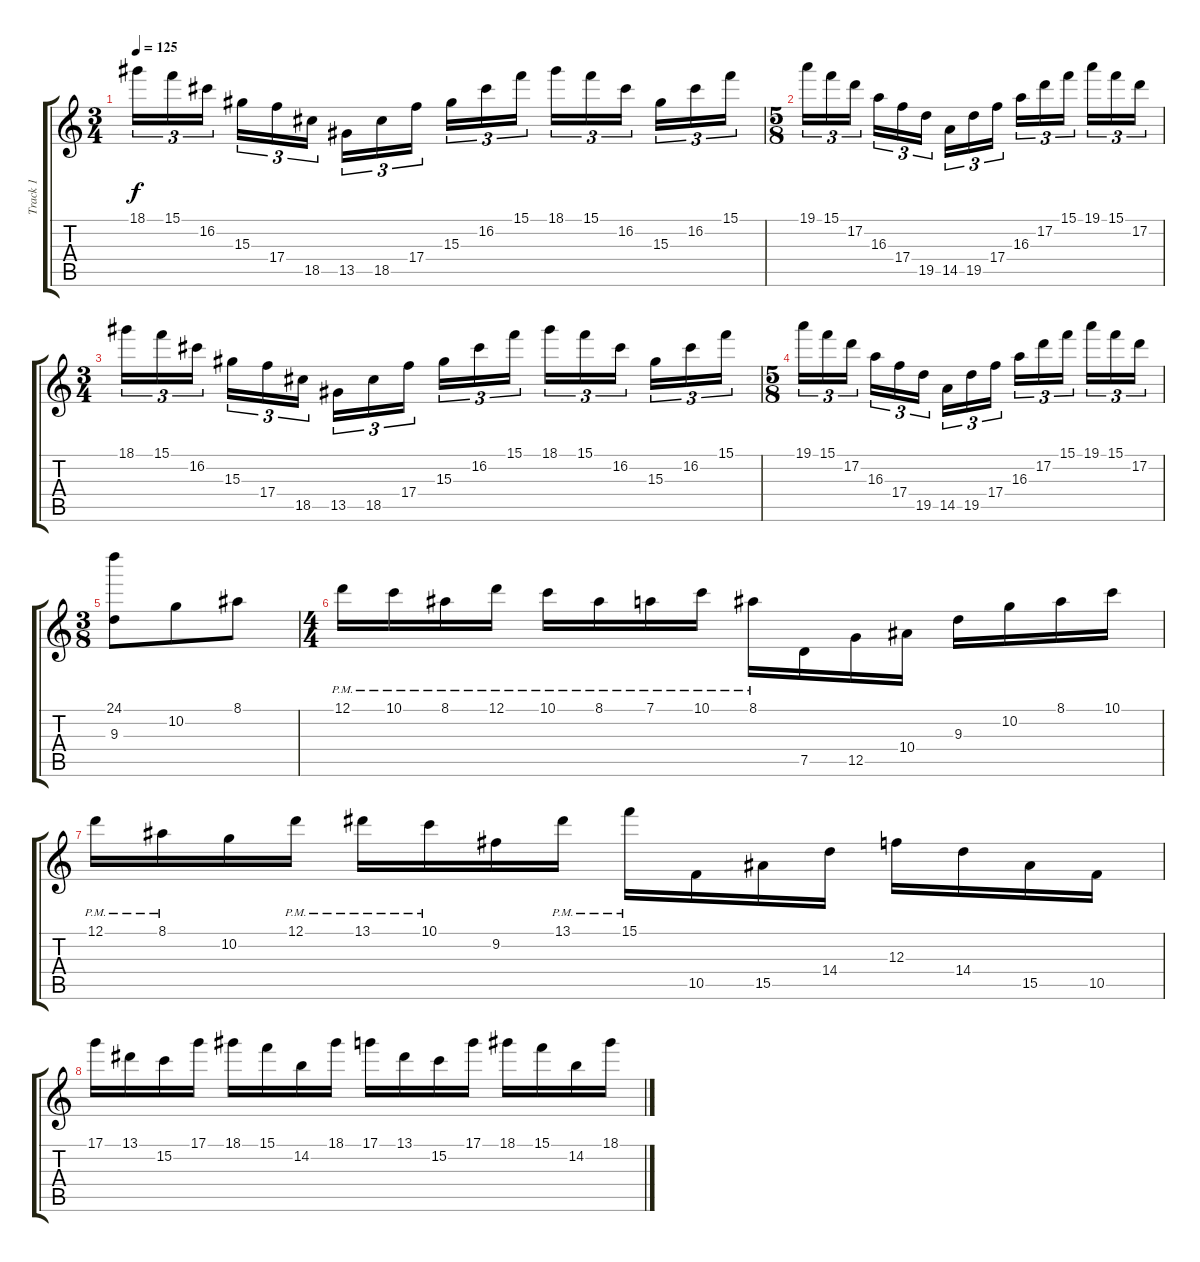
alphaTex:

\track ("Track 1" "Track 1") {instrument distortionguitar}
\staff {score tabs}
\tuning (D4 A3 F3 C3 G2 D2) {hide}
\ts (3 4)
\tempo 125
\clef g2
\ks c
18.1.16{tu (3 2) dy f} 15.1.16{tu (3 2)} 16.2.16{tu (3 2) beam splitsecondary} 15.3.16{tu (3 2)} 17.4.16{tu (3 2)} 18.5.16{tu (3 2)} 13.5.16{tu (3 2)} 18.5.16{tu (3 2)} 17.4.16{tu (3 2) beam splitsecondary} 15.3.16{tu (3 2)} 16.2.16{tu (3 2)} 15.1.16{tu (3 2)} 18.1.16{tu (3 2)} 15.1.16{tu (3 2)} 16.2.16{tu (3 2) beam splitsecondary} 15.3.16{tu (3 2)} 16.2.16{tu (3 2)} 15.1.16{tu (3 2)} |
\ts (5 8)
19.1.16{tu (3 2)} 15.1.16{tu (3 2)} 17.2.16{tu (3 2)} 16.3.16{tu (3 2)} 17.4.16{tu (3 2)} 19.5.16{tu (3 2)} 14.5.16{tu (3 2)} 19.5.16{tu (3 2)} 17.4.16{tu (3 2)} 16.3.16{tu (3 2)} 17.2.16{tu (3 2)} 15.1.16{tu (3 2)} 19.1.16{tu (3 2)} 15.1.16{tu (3 2)} 17.2.16{tu (3 2)} |
\ts (3 4)
18.1.16{tu (3 2)} 15.1.16{tu (3 2)} 16.2.16{tu (3 2) beam splitsecondary} 15.3.16{tu (3 2)} 17.4.16{tu (3 2)} 18.5.16{tu (3 2)} 13.5.16{tu (3 2)} 18.5.16{tu (3 2)} 17.4.16{tu (3 2) beam splitsecondary} 15.3.16{tu (3 2)} 16.2.16{tu (3 2)} 15.1.16{tu (3 2)} 18.1.16{tu (3 2)} 15.1.16{tu (3 2)} 16.2.16{tu (3 2) beam splitsecondary} 15.3.16{tu (3 2)} 16.2.16{tu (3 2)} 15.1.16{tu (3 2)} |
\ts (5 8)
19.1.16{tu (3 2)} 15.1.16{tu (3 2)} 17.2.16{tu (3 2)} 16.3.16{tu (3 2)} 17.4.16{tu (3 2)} 19.5.16{tu (3 2)} 14.5.16{tu (3 2)} 19.5.16{tu (3 2)} 17.4.16{tu (3 2)} 16.3.16{tu (3 2)} 17.2.16{tu (3 2)} 15.1.16{tu (3 2)} 19.1.16{tu (3 2)} 15.1.16{tu (3 2)} 17.2.16{tu (3 2)} |
\ts (3 8)
(24.1 9.3).8 10.2.8 8.1.8 |
\ts (4 4)
12.1{pm}.16 10.1{pm}.16 8.1{pm}.16 12.1{pm}.16 10.1{pm}.16 8.1{pm}.16 7.1{pm}.16 10.1{pm}.16 8.1{pm}.16 7.5.16 12.5.16 10.4.16 9.3.16 10.2.16 8.1.16 10.1.16 |
12.1{pm}.16 8.1{pm}.16 10.2.16 12.1{pm}.16 13.1{pm}.16 10.1{pm}.16 9.2.16 13.1{pm}.16 15.1{pm}.16 10.5.16 15.5.16 14.4.16 12.3.16 14.4.16 15.5.16 10.5.16 |
17.1.16 13.1.16 15.2.16 17.1.16 18.1.16 15.1.16 14.2.16 18.1.16 17.1.16 13.1.16 15.2.16 17.1.16 18.1.16 15.1.16 14.2.16 18.1.16
